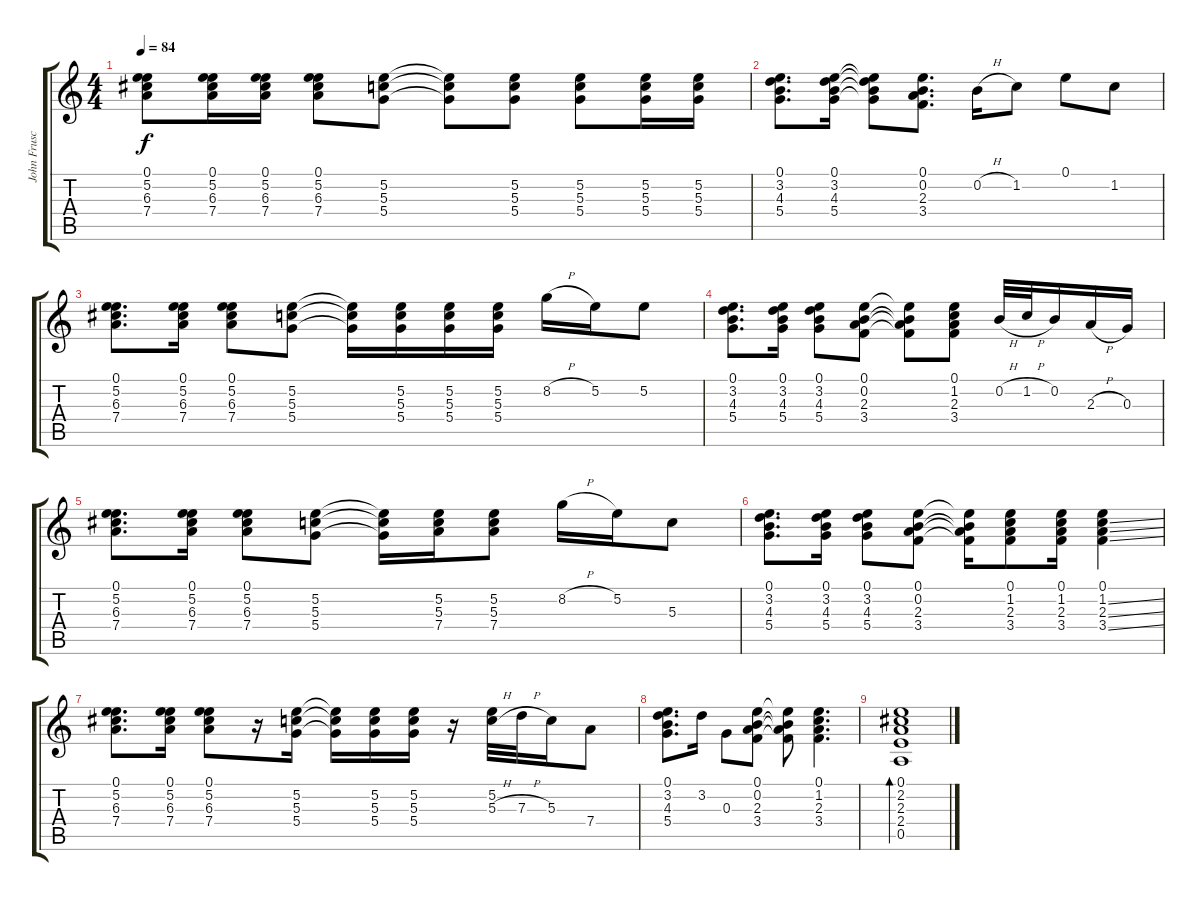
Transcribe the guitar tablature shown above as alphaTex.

\track ("John Frusciante" "John Frusc") {instrument electricguitarclean}
\staff {score tabs}
\tuning (E4 B3 G3 D3 A2 E2) {hide}
\ts (4 4)
\tempo 84
\clef g2
\ks c
(0.1 5.2 6.3 7.4).8{dy f} (0.1 5.2 6.3 7.4).16 (0.1 5.2 6.3 7.4).16 (0.1 5.2 6.3 7.4).8 (5.2 5.3 5.4).8 (5.2{t} 5.3{t} 5.4{t}).8 (5.2 5.3 5.4).8 (5.2 5.3 5.4).8 (5.2 5.3 5.4).16 (5.2 5.3 5.4).16 |
(0.1 3.2 4.3 5.4).8{d} (0.1 3.2 4.3 5.4).16 (0.1{t} 3.2{t} 4.3{t} 5.4{t}).8 (0.1 0.2 2.3 3.4).8{d} 0.2{h}.16 1.2.8 0.1.8 1.2.8 |
(0.1 5.2 6.3 7.4).8{d} (0.1 5.2 6.3 7.4).16 (0.1 5.2 6.3 7.4).8 (5.2 5.3 5.4).8 (5.2{t} 5.3{t} 5.4{t}).16 (5.2 5.3 5.4).16 (5.2 5.3 5.4).16 (5.2 5.3 5.4).16 8.2{h}.16 5.2.16 5.2.8 |
(0.1 3.2 4.3 5.4).8{d} (0.1 3.2 4.3 5.4).16 (0.1 3.2 4.3 5.4).8 (0.1 0.2 2.3 3.4).8 (0.1{t} 0.2{t} 2.3{t} 3.4{t}).8 (0.1 1.2 2.3 3.4).8 0.2{h}.32 1.2{h}.32 0.2.16 2.3{h}.16 0.3.16 |
(0.1 5.2 6.3 7.4).8{d} (0.1 5.2 6.3 7.4).16 (0.1 5.2 6.3 7.4).8 (5.2 5.3 5.4).8 (5.2{t} 5.3{t} 5.4{t}).16 (5.2 5.3 7.4).16 (5.2 5.3 7.4).8 8.2{h}.16 5.2.16 5.3.8 |
(0.1 3.2 4.3 5.4).8{d} (0.1 3.2 4.3 5.4).16 (0.1 3.2 4.3 5.4).8 (0.1 0.2 2.3 3.4).8 (0.1{t} 0.2{t} 2.3{t} 3.4{t}).16 (0.1 1.2 2.3 3.4).8 (0.1 1.2 2.3 3.4).16 (0.1 1.2{ss} 2.3{ss} 3.4{ss}).4 |
(0.1 5.2 6.3 7.4).8{d} (0.1 5.2 6.3 7.4).16 (0.1 5.2 6.3 7.4).8 r.16 (5.2 5.3 5.4).16 (5.2{t} 5.3{t} 5.4{t}).16 (5.2 5.3 5.4).16 (5.2 5.3 5.4).16 r.16 (5.2 5.3{h}).32 7.3{h}.32 5.3.16 7.4.8 |
(0.1 3.2 4.3 5.4).8{d} 3.2.16 0.3.8 (0.1 0.2 2.3 3.4).8 (0.1{t} 0.2{t} 2.3{t} 3.4{t}).8 (0.1 1.2 2.3 3.4).4{d} |
(0.1 2.2 2.3 2.4 0.5).1{bd 30}
